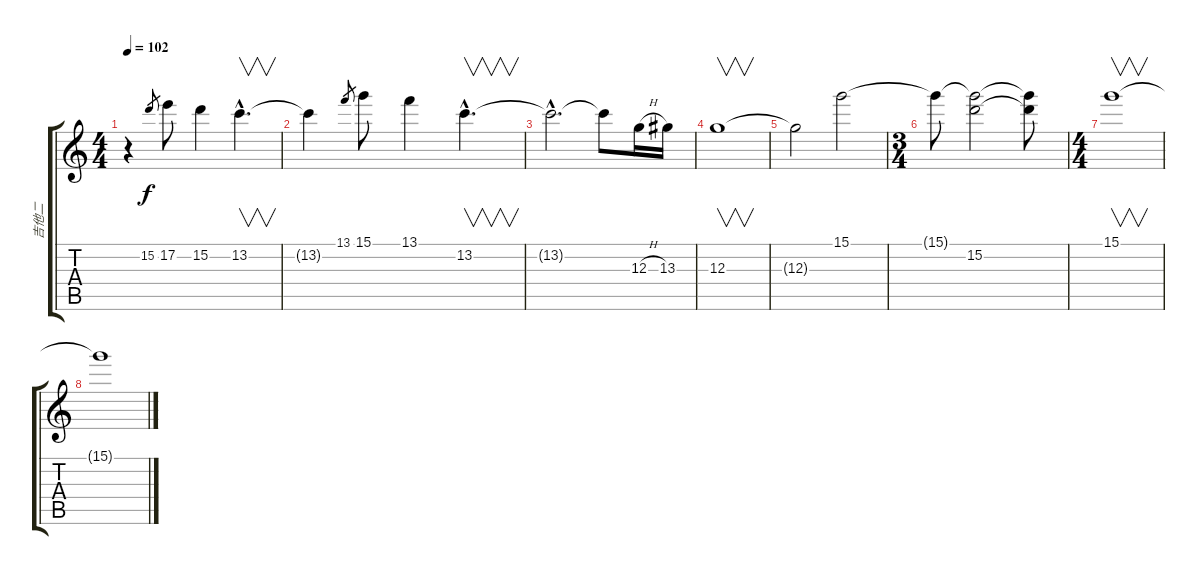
\track ("吉他二" "吉他二") {instrument electricguitarclean}
\staff {score tabs}
\tuning (E4 B3 G3 D3 A2 E2) {hide}
\ts (4 4)
\tempo 102
\clef g2
\ks c
r.4{dy f volume 16} 15.2.8{gr} 17.2.8 15.2.4 13.2{hac}.4{v d volume 7} |
13.2{t}.4 13.1.8{gr} 15.1.8{volume 16} 13.1.4 13.2{hac}.4{v d volume 5} |
13.2{hac t}.2{d} 13.2{t}.8 12.3{h}.16{volume 14} 13.3.16 |
12.3.1{v volume 5} |
12.3{t}.2 15.1.2{volume 14} |
\ts (3 4)
15.1{t}.8 (15.1{t} 15.2).2 (15.1{t} 15.2{t}).8 |
\ts (4 4)
15.1.1{v volume 0} |
15.1{t}.1
